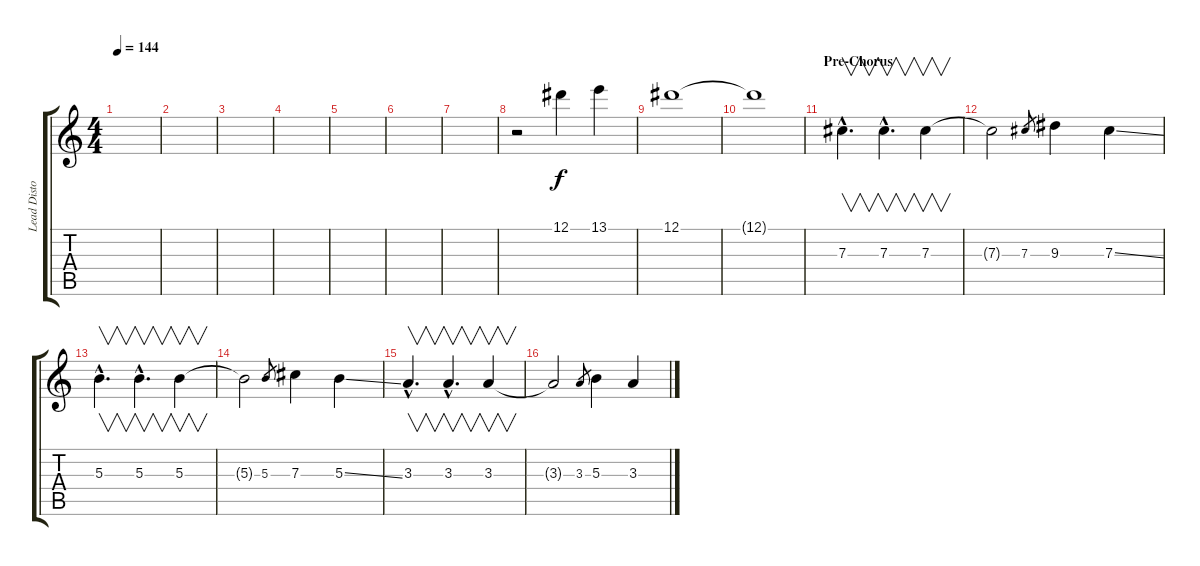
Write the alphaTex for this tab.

\track ("Lead Distortion" "Lead Disto") {instrument overdrivenguitar}
\staff {score tabs}
\tuning (Eb4 Bb3 Gb3 Db3 Ab2 Eb2) {hide}
\ts (4 4)
\tempo 144
\clef g2
\ks c
|
|
|
|
|
|
|
r.2 12.1.4 13.1.4 |
12.1.1 |
12.1{t}.1 |
\section ("" "Pre-Chorus")
7.3{hac}.4{v d} 7.3{hac}.4{v d} 7.3.4{v} |
7.3{t}.2 7.3.8{gr} 9.3.4 7.3{ss}.4 |
5.3{hac}.4{v d} 5.3{hac}.4{v d} 5.3.4{v} |
5.3{t}.2 5.3.8{gr} 7.3.4 5.3{ss}.4 |
3.3{hac}.4{v d} 3.3{hac}.4{v d} 3.3.4{v} |
3.3{t}.2 3.3.8{gr} 5.3.4 3.3{ss}.4
